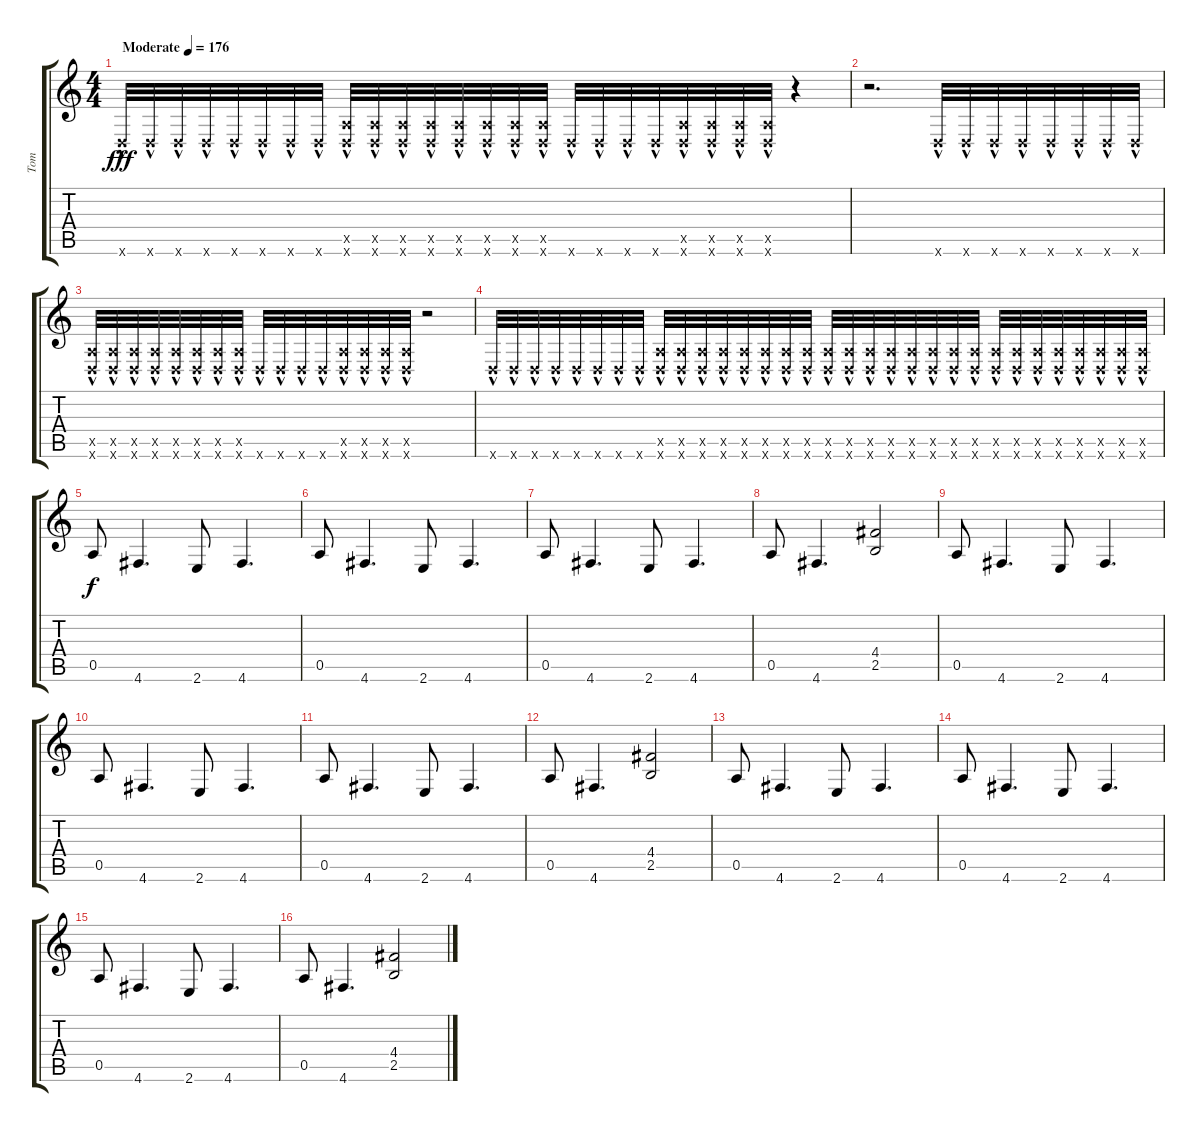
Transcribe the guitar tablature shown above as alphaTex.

\track ("Tom" "Tom") {instrument overdrivenguitar}
\staff {score tabs}
\tuning (E4 B3 G3 D3 A2 D2) {hide}
\ts (4 4)
\tempo (176 "Moderate")
\clef g2
\ks c
0.6{hac x}.32{dy fff instrument overdrivenguitar} 0.6{hac x}.32 0.6{hac x}.32 0.6{hac x}.32 0.6{hac x}.32 0.6{hac x}.32 0.6{hac x}.32 0.6{hac x}.32 (0.5{x} 0.6{hac x}).32 (0.5{x} 0.6{hac x}).32 (0.5{x} 0.6{hac x}).32 (0.5{x} 0.6{hac x}).32 (0.5{x} 0.6{hac x}).32 (0.5{x} 0.6{hac x}).32 (0.5{x} 0.6{hac x}).32 (0.5{x} 0.6{hac x}).32 0.6{hac x}.32 0.6{hac x}.32 0.6{hac x}.32 0.6{hac x}.32 (0.5{x} 0.6{hac x}).32 (0.5{x} 0.6{hac x}).32 (0.5{x} 0.6{hac x}).32 (0.5{x} 0.6{hac x}).32 r.4 |
r.2{d} 0.6{hac x}.32 0.6{hac x}.32 0.6{hac x}.32 0.6{hac x}.32 0.6{hac x}.32 0.6{hac x}.32 0.6{hac x}.32 0.6{hac x}.32 |
(0.5{x} 0.6{hac x}).32 (0.5{x} 0.6{hac x}).32 (0.5{x} 0.6{hac x}).32 (0.5{x} 0.6{hac x}).32 (0.5{x} 0.6{hac x}).32 (0.5{x} 0.6{hac x}).32 (0.5{x} 0.6{hac x}).32 (0.5{x} 0.6{hac x}).32 0.6{hac x}.32 0.6{hac x}.32 0.6{hac x}.32 0.6{hac x}.32 (0.5{x} 0.6{hac x}).32 (0.5{x} 0.6{hac x}).32 (0.5{x} 0.6{hac x}).32 (0.5{x} 0.6{hac x}).32 r.2 |
0.6{hac x}.32 0.6{hac x}.32 0.6{hac x}.32 0.6{hac x}.32 0.6{hac x}.32 0.6{hac x}.32 0.6{hac x}.32 0.6{hac x}.32 (0.5{x} 0.6{hac x}).32 (0.5{x} 0.6{hac x}).32 (0.5{x} 0.6{hac x}).32 (0.5{x} 0.6{hac x}).32 (0.5{x} 0.6{hac x}).32 (0.5{x} 0.6{hac x}).32 (0.5{x} 0.6{hac x}).32 (0.5{x} 0.6{hac x}).32 (0.5{x} 0.6{hac x}).32 (0.5{x} 0.6{hac x}).32 (0.5{x} 0.6{hac x}).32 (0.5{x} 0.6{hac x}).32 (0.5{x} 0.6{hac x}).32 (0.5{x} 0.6{hac x}).32 (0.5{x} 0.6{hac x}).32 (0.5{x} 0.6{hac x}).32 (0.5{x} 0.6{hac x}).32 (0.5{x} 0.6{hac x}).32 (0.5{x} 0.6{hac x}).32 (0.5{x} 0.6{hac x}).32 (0.5{x} 0.6{hac x}).32 (0.5{x} 0.6{hac x}).32 (0.5{x} 0.6{hac x}).32 (0.5{x} 0.6{hac x}).32 |
0.5.8{dy f} 4.6.4{d} 2.6.8 4.6.4{d} |
0.5.8 4.6.4{d} 2.6.8 4.6.4{d} |
0.5.8 4.6.4{d} 2.6.8 4.6.4{d} |
0.5.8 4.6.4{d} (4.4 2.5).2 |
0.5.8 4.6.4{d} 2.6.8 4.6.4{d} |
0.5.8 4.6.4{d} 2.6.8 4.6.4{d} |
0.5.8 4.6.4{d} 2.6.8 4.6.4{d} |
0.5.8 4.6.4{d} (4.4 2.5).2 |
0.5.8 4.6.4{d} 2.6.8 4.6.4{d} |
0.5.8 4.6.4{d} 2.6.8 4.6.4{d} |
0.5.8 4.6.4{d} 2.6.8 4.6.4{d} |
0.5.8 4.6.4{d} (4.4 2.5).2
